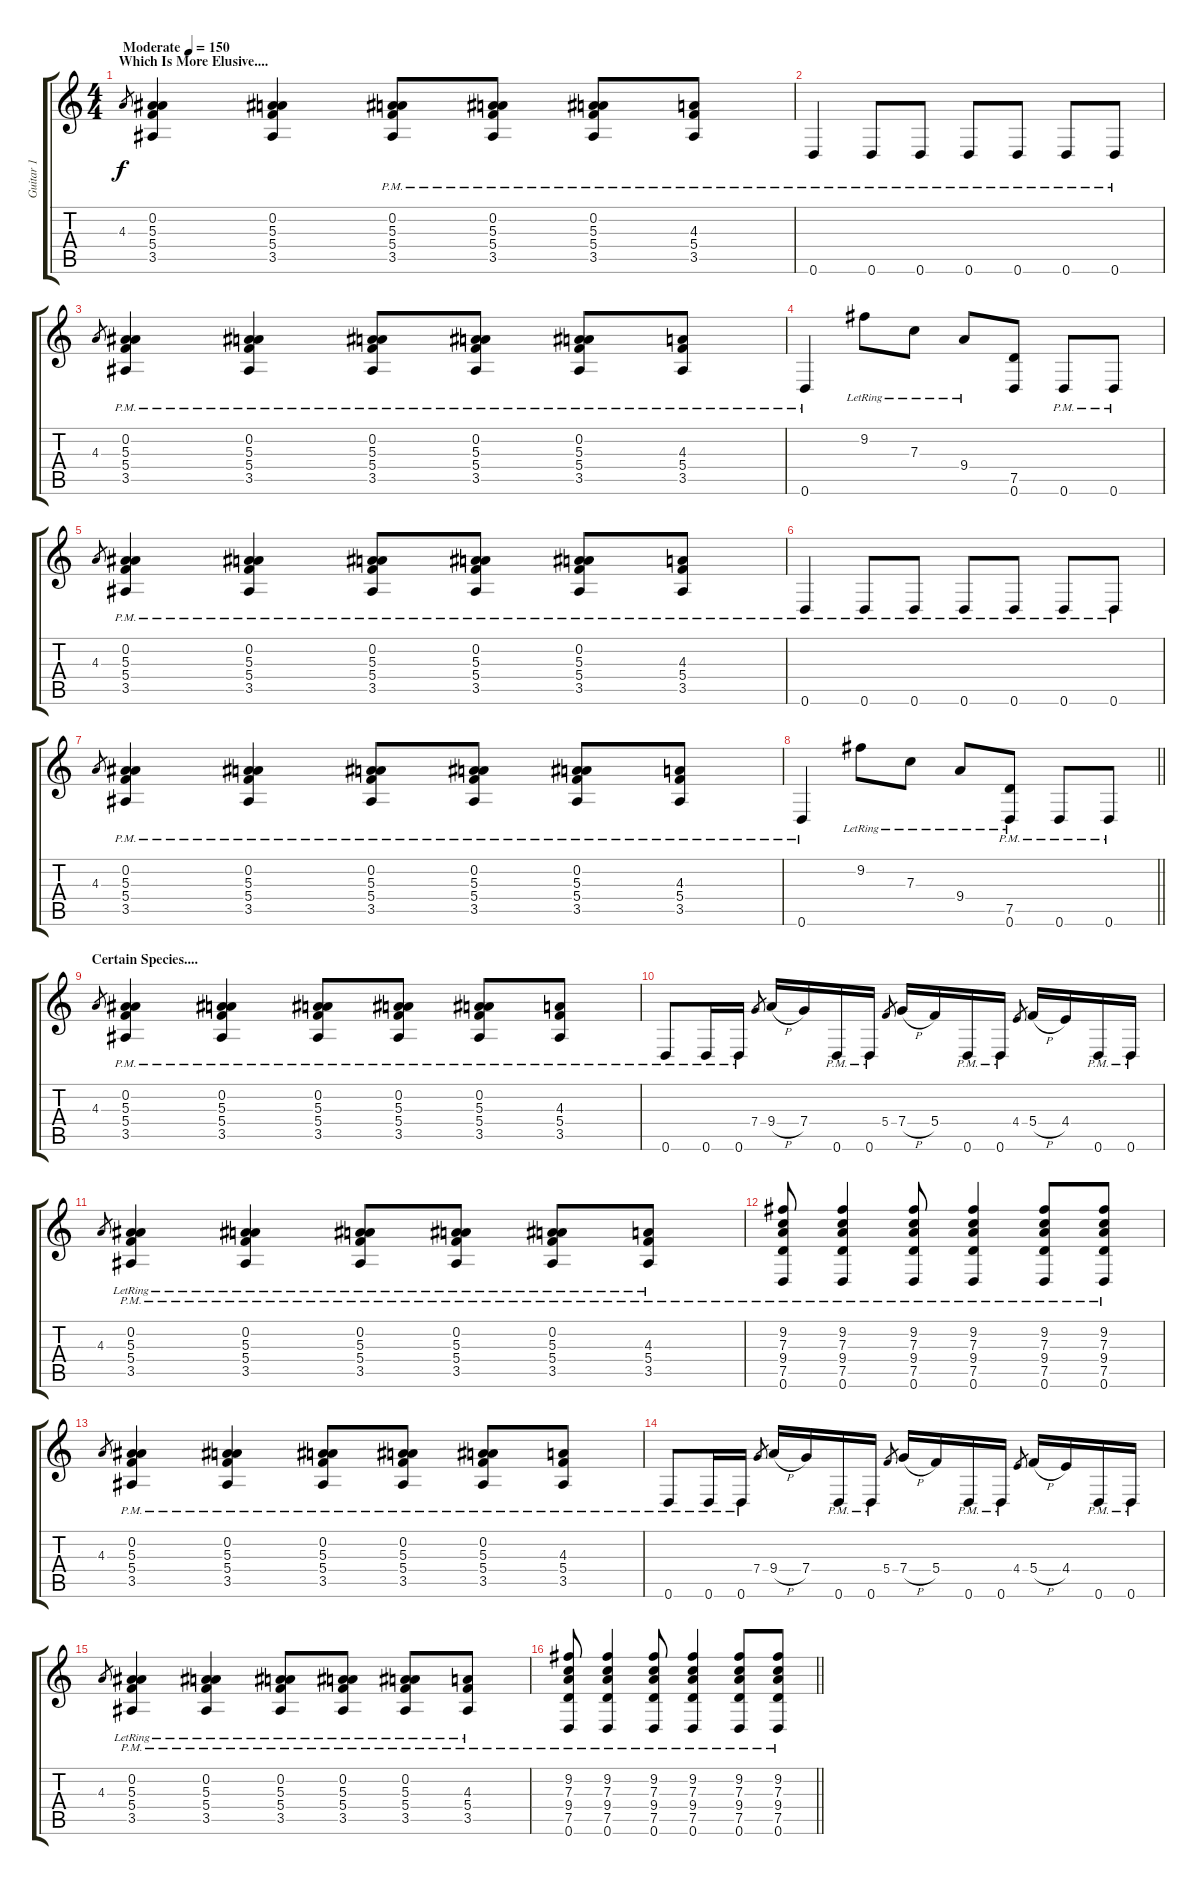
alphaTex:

\track ("Guitar 1" "Guitar 1") {instrument distortionguitar}
\staff {score tabs}
\tuning (D4 A3 F3 C3 G2 D2) {hide}
\ts (4 4)
\section ("" "Which Is More Elusive....")
\tempo (150 "Moderate")
\clef g2
\ks c
4.3.8{gr dy f instrument distortionguitar} (0.2 5.3 5.4 3.5).4 (0.2 5.3 5.4 3.5).4 (0.2 5.3 5.4{pm} 3.5{pm}).8 (0.2 5.3 5.4{pm} 3.5{pm}).8 (0.2 5.3 5.4{pm} 3.5{pm}).8 (4.3 5.4 3.5{pm}).8 |
0.6{pm}.4 0.6{pm}.8 0.6{pm}.8 0.6{pm}.8 0.6{pm}.8 0.6{pm}.8 0.6{pm}.8 |
4.3.8{gr} (0.2 5.3 5.4{pm} 3.5{pm}).4 (0.2 5.3 5.4{pm} 3.5{pm}).4 (0.2 5.3 5.4{pm} 3.5{pm}).8 (0.2 5.3 5.4{pm} 3.5{pm}).8 (0.2 5.3 5.4{pm} 3.5{pm}).8 (4.3 5.4 3.5{pm}).8 |
0.6{pm}.4 9.2{lr}.8 7.3{lr}.8 9.4{lr}.8 (7.5 0.6).8 0.6{pm}.8 0.6{pm}.8 |
4.3.8{gr} (0.2 5.3 5.4{pm} 3.5{pm}).4 (0.2 5.3 5.4{pm} 3.5{pm}).4 (0.2 5.3 5.4{pm} 3.5{pm}).8 (0.2 5.3 5.4{pm} 3.5{pm}).8 (0.2 5.3 5.4{pm} 3.5{pm}).8 (4.3 5.4 3.5{pm}).8 |
0.6{pm}.4 0.6{pm}.8 0.6{pm}.8 0.6{pm}.8 0.6{pm}.8 0.6{pm}.8 0.6{pm}.8 |
4.3.8{gr} (0.2 5.3 5.4{pm} 3.5{pm}).4 (0.2 5.3 5.4{pm} 3.5{pm}).4 (0.2 5.3 5.4{pm} 3.5{pm}).8 (0.2 5.3 5.4{pm} 3.5{pm}).8 (0.2 5.3 5.4{pm} 3.5{pm}).8 (4.3 5.4 3.5{pm}).8 |
\barLineRight lightlight
0.6{pm}.4 9.2{lr}.8 7.3{lr}.8 9.4{lr}.8 (7.5{lr} 0.6{pm}).8 0.6{pm}.8 0.6{pm}.8 |
\section ("" "Certain Species....")
4.3.8{gr} (0.2 5.3 5.4{pm} 3.5{pm}).4 (0.2 5.3 5.4{pm} 3.5{pm}).4 (0.2 5.3 5.4{pm} 3.5{pm}).8 (0.2 5.3 5.4{pm} 3.5{pm}).8 (0.2 5.3 5.4{pm} 3.5{pm}).8 (4.3 5.4 3.5{pm}).8 |
0.6{pm}.8 0.6{pm}.16 0.6{pm}.16 7.4.8{gr} 9.4{h}.16 7.4.16 0.6{pm}.16 0.6{pm}.16 5.4.8{gr} 7.4{h}.16 5.4.16 0.6{pm}.16 0.6{pm}.16 4.4.8{gr} 5.4{h}.16 4.4.16 0.6{pm}.16 0.6{pm}.16 |
4.3.8{gr} (0.2{lr} 5.3{lr} 5.4{pm lr} 3.5{pm lr}).4 (0.2{lr} 5.3{lr} 5.4{pm lr} 3.5{pm lr}).4 (0.2{lr} 5.3{lr} 5.4{pm lr} 3.5{pm lr}).8 (0.2{lr} 5.3{lr} 5.4{pm lr} 3.5{pm lr}).8 (0.2{lr} 5.3{lr} 5.4{pm lr} 3.5{pm lr}).8 (4.3{lr} 5.4{lr} 3.5{pm lr}).8 |
(9.2 7.3 9.4 7.5 0.6{pm}).8 (9.2 7.3 9.4 7.5 0.6{pm}).4 (9.2 7.3 9.4 7.5 0.6{pm}).8 (9.2 7.3 9.4 7.5 0.6{pm}).4 (9.2 7.3 9.4 7.5 0.6{pm}).8 (9.2 7.3 9.4 7.5 0.6{pm}).8 |
4.3.8{gr} (0.2 5.3 5.4{pm} 3.5{pm}).4 (0.2 5.3 5.4{pm} 3.5{pm}).4 (0.2 5.3 5.4{pm} 3.5{pm}).8 (0.2 5.3 5.4{pm} 3.5{pm}).8 (0.2 5.3 5.4{pm} 3.5{pm}).8 (4.3 5.4 3.5{pm}).8 |
0.6{pm}.8 0.6{pm}.16 0.6{pm}.16 7.4.8{gr} 9.4{h}.16 7.4.16 0.6{pm}.16 0.6{pm}.16 5.4.8{gr} 7.4{h}.16 5.4.16 0.6{pm}.16 0.6{pm}.16 4.4.8{gr} 5.4{h}.16 4.4.16 0.6{pm}.16 0.6{pm}.16 |
4.3.8{gr} (0.2{lr} 5.3{lr} 5.4{pm lr} 3.5{pm lr}).4 (0.2{lr} 5.3{lr} 5.4{pm lr} 3.5{pm lr}).4 (0.2{lr} 5.3{lr} 5.4{pm lr} 3.5{pm lr}).8 (0.2{lr} 5.3{lr} 5.4{pm lr} 3.5{pm lr}).8 (0.2{lr} 5.3{lr} 5.4{pm lr} 3.5{pm lr}).8 (4.3{lr} 5.4{lr} 3.5{pm lr}).8 |
\barLineRight lightlight
(9.2 7.3 9.4 7.5 0.6{pm}).8 (9.2 7.3 9.4 7.5 0.6{pm}).4 (9.2 7.3 9.4 7.5 0.6{pm}).8 (9.2 7.3 9.4 7.5 0.6{pm}).4 (9.2 7.3 9.4 7.5 0.6{pm}).8 (9.2 7.3 9.4 7.5 0.6{pm}).8
